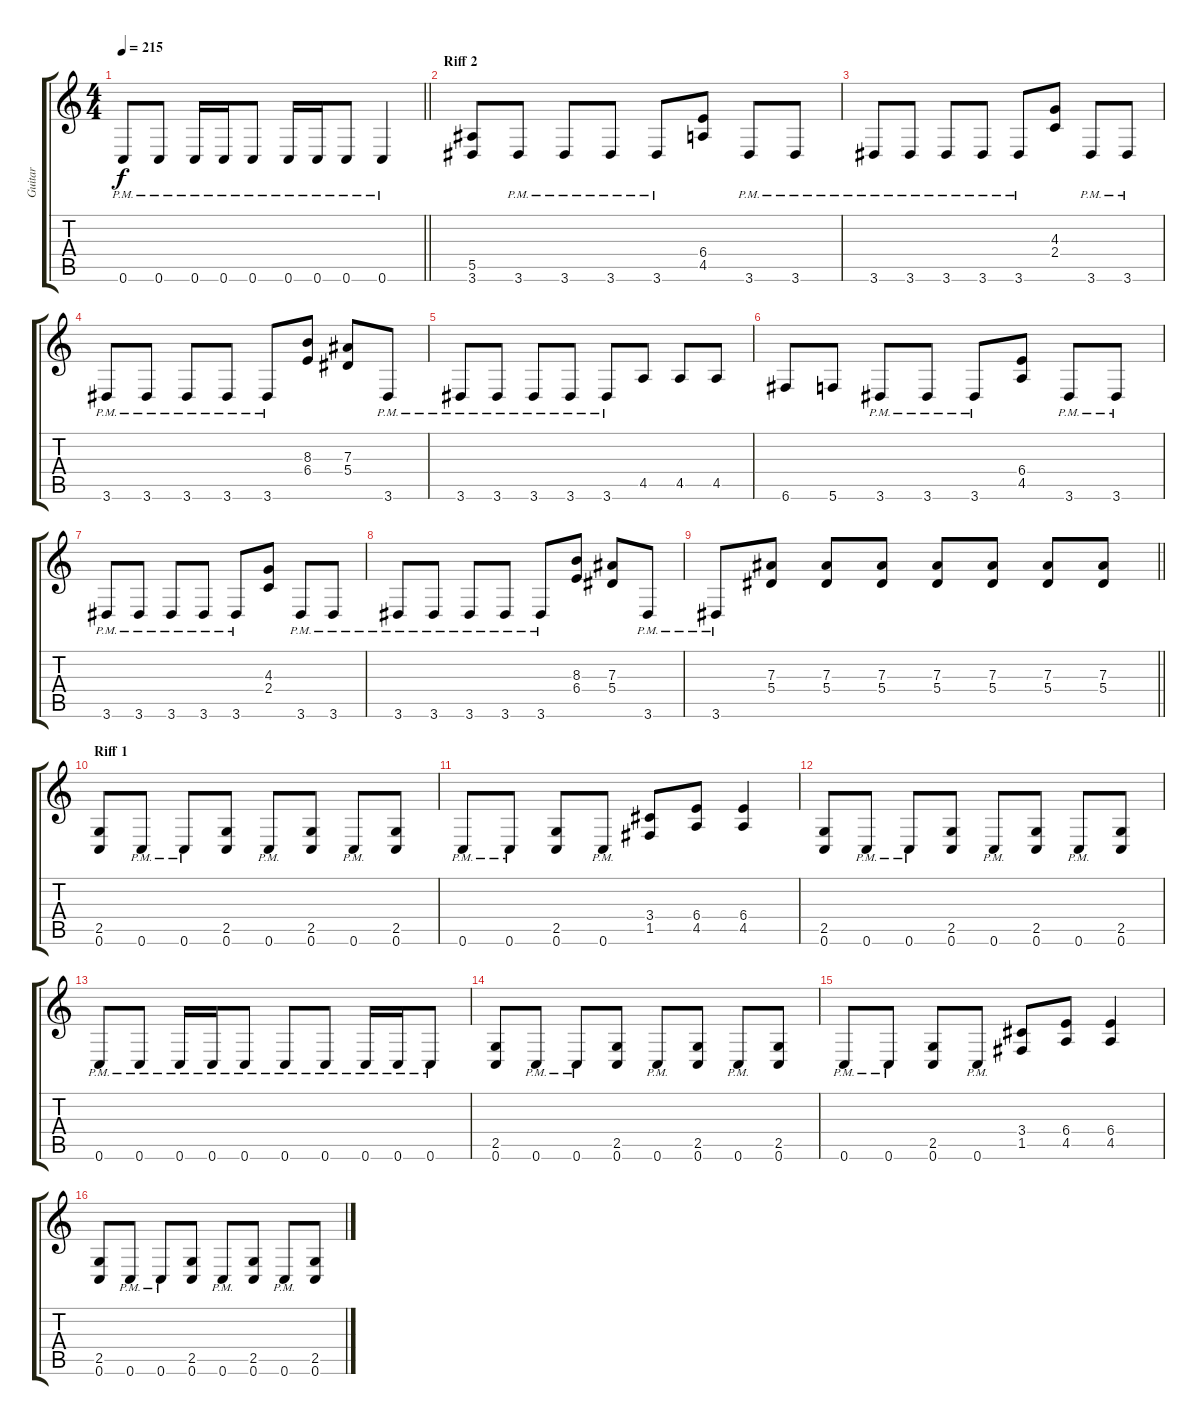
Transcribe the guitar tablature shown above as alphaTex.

\track ("Guitar" "Guitar") {instrument distortionguitar}
\staff {score tabs}
\tuning (C4 G3 Eb3 Bb2 F2 C2) {hide}
\ts (4 4)
\tempo 215
\clef g2
\barLineRight lightlight
\ks c
0.6{pm}.8{dy f} 0.6{pm}.8 0.6{pm}.16 0.6{pm}.16 0.6{pm}.8 0.6{pm}.16 0.6{pm}.16 0.6{pm}.8 0.6{pm}.4 |
\section ("" "Riff 2")
(5.5 3.6).8 3.6{pm}.8 3.6{pm}.8 3.6{pm}.8 3.6{pm}.8 (6.4 4.5).8 3.6{pm}.8 3.6{pm}.8 |
3.6{pm}.8 3.6{pm}.8 3.6{pm}.8 3.6{pm}.8 3.6{pm}.8 (4.3 2.4).8 3.6{pm}.8 3.6{pm}.8 |
3.6{pm}.8 3.6{pm}.8 3.6{pm}.8 3.6{pm}.8 3.6{pm}.8 (8.3 6.4).8 (7.3 5.4).8 3.6{pm}.8 |
3.6{pm}.8 3.6{pm}.8 3.6{pm}.8 3.6{pm}.8 3.6{pm}.8 4.5.8 4.5.8 4.5.8 |
6.6.8 5.6.8 3.6{pm}.8 3.6{pm}.8 3.6{pm}.8 (6.4 4.5).8 3.6{pm}.8 3.6{pm}.8 |
3.6{pm}.8 3.6{pm}.8 3.6{pm}.8 3.6{pm}.8 3.6{pm}.8 (4.3 2.4).8 3.6{pm}.8 3.6{pm}.8 |
3.6{pm}.8 3.6{pm}.8 3.6{pm}.8 3.6{pm}.8 3.6{pm}.8 (8.3 6.4).8 (7.3 5.4).8 3.6{pm}.8 |
\barLineRight lightlight
3.6{pm}.8 (7.3 5.4).8 (7.3 5.4).8 (7.3 5.4).8 (7.3 5.4).8 (7.3 5.4).8 (7.3 5.4).8 (7.3 5.4).8 |
\section ("" "Riff 1")
(2.5 0.6).8 0.6{pm}.8 0.6{pm}.8 (2.5 0.6).8 0.6{pm}.8 (2.5 0.6).8 0.6{pm}.8 (2.5 0.6).8 |
0.6{pm}.8 0.6{pm}.8 (2.5 0.6).8 0.6{pm}.8 (3.4 1.5).8 (6.4 4.5).8 (6.4 4.5).4 |
(2.5 0.6).8 0.6{pm}.8 0.6{pm}.8 (2.5 0.6).8 0.6{pm}.8 (2.5 0.6).8 0.6{pm}.8 (2.5 0.6).8 |
0.6{pm}.8 0.6{pm}.8 0.6{pm}.16 0.6{pm}.16 0.6{pm}.8 0.6{pm}.8 0.6{pm}.8 0.6{pm}.16 0.6{pm}.16 0.6{pm}.8 |
(2.5 0.6).8 0.6{pm}.8 0.6{pm}.8 (2.5 0.6).8 0.6{pm}.8 (2.5 0.6).8 0.6{pm}.8 (2.5 0.6).8 |
0.6{pm}.8 0.6{pm}.8 (2.5 0.6).8 0.6{pm}.8 (3.4 1.5).8 (6.4 4.5).8 (6.4 4.5).4 |
(2.5 0.6).8 0.6{pm}.8 0.6{pm}.8 (2.5 0.6).8 0.6{pm}.8 (2.5 0.6).8 0.6{pm}.8 (2.5 0.6).8
